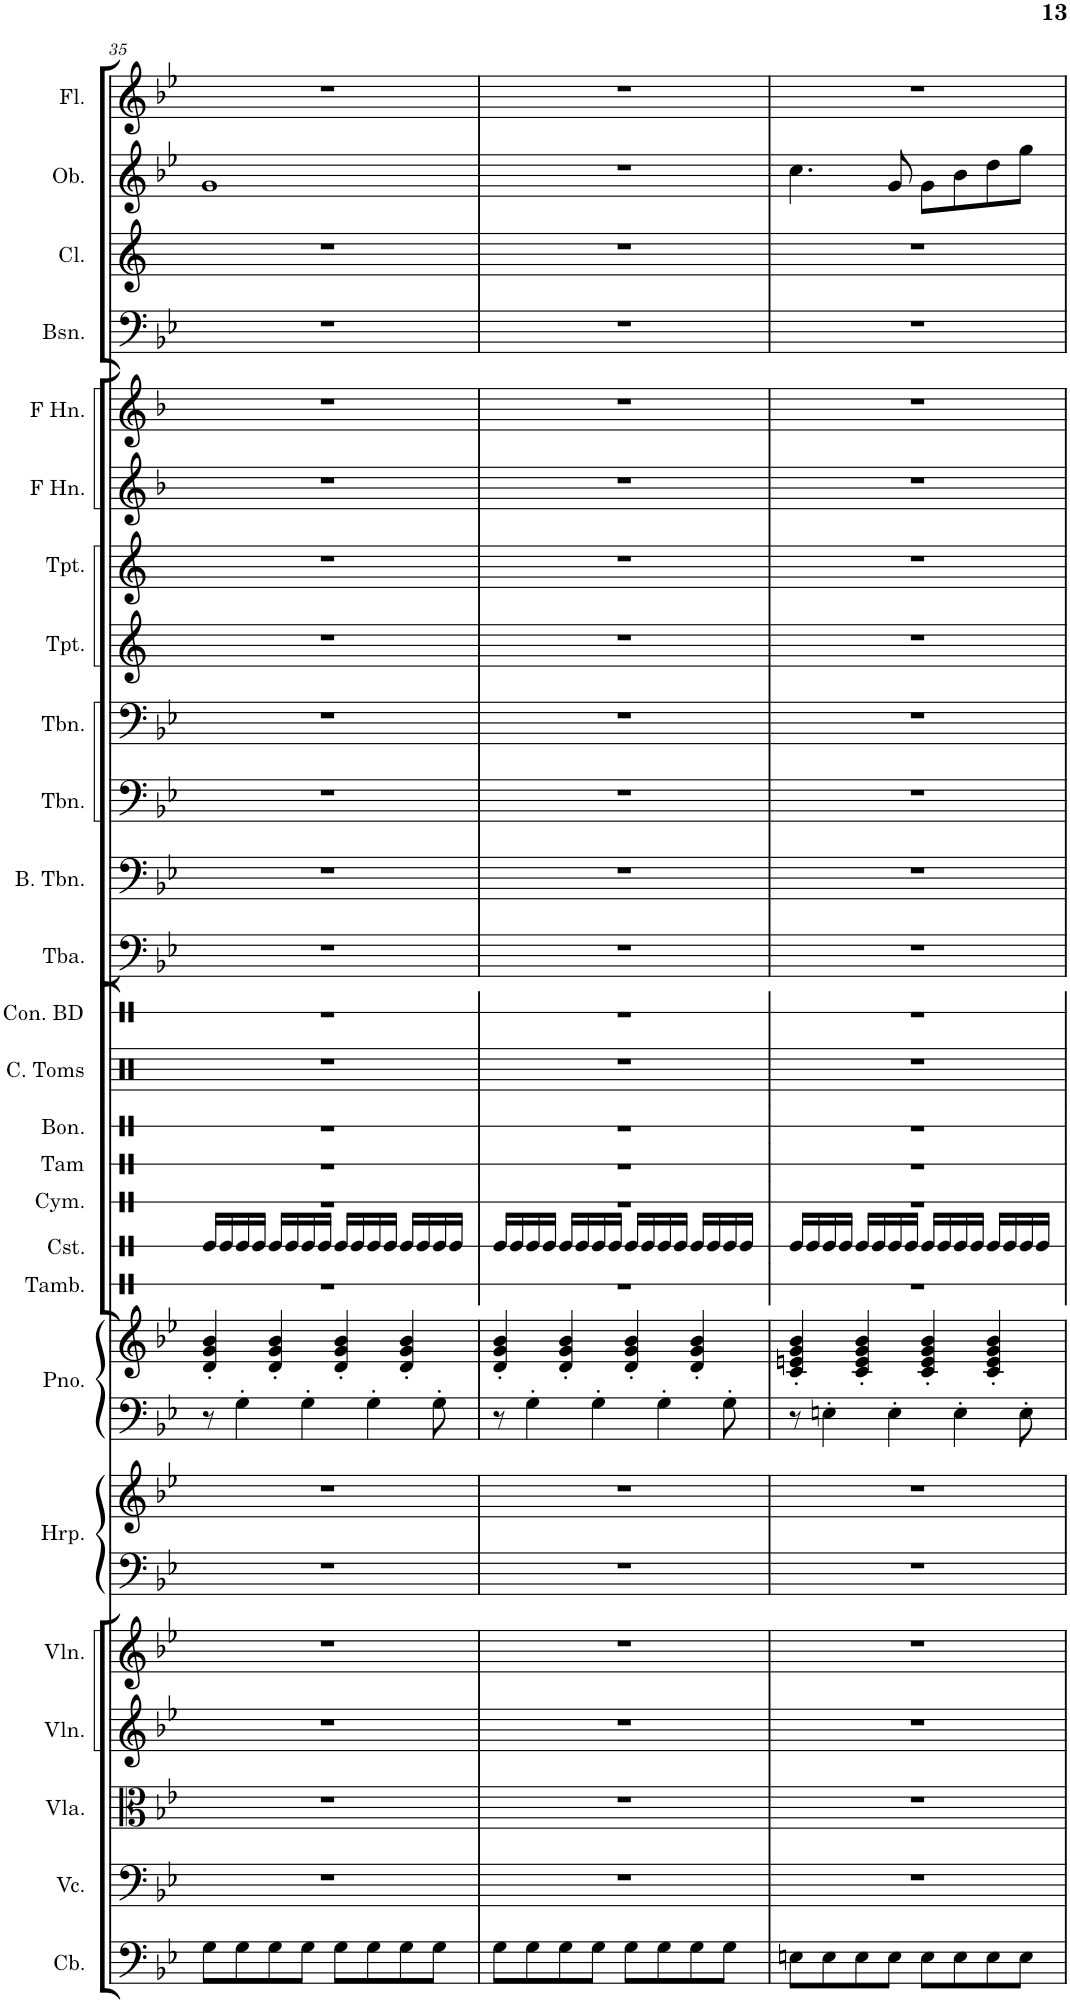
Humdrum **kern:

**kern	**kern	**kern	**kern	**kern	**kern	**kern	**kern	**kern	**kern	**kern	**kern	**kern	**kern	**kern	**kern	**kern	**kern	**kern	**kern	**kern	**kern	**kern	**kern	**kern
*part23	*part22	*part21	*part20	*part19	*part18	*part18	*part17	*part17	*part16	*part15	*part14	*part13	*part12	*part11	*part10	*part9	*part8	*part7	*part6	*part5	*part4	*part3	*part2	*part1
*staff25	*staff24	*staff23	*staff22	*staff21	*staff20	*staff19	*staff18	*staff17	*staff16	*staff15	*staff14	*staff13	*staff12	*staff11	*staff10	*staff9	*staff8	*staff7	*staff6	*staff5	*staff4	*staff3	*staff2	*staff1
*I"Contrabass	*I"Violoncello	*I"Viola	*I"Violin 2	*I"Violin 1	*I"Harp	*	*I"Piano	*	*I"Castanets	*I"Bongos	*I"Concert Toms	*I"Concert Bass Drum	*I"Tuba	*I"Bass Trombone	*I"Trombone	*I"Trombone	*I"Trumpet	*I"Trumpet	*I"Horn in F	*I"Horn in F	*I"Bassoon	*I"Clarinet	*I"Oboe	*I"Flute
*I'Cb.	*I'Vc.	*I'Vla.	*I'Vln.	*I'Vln.	*I'Hrp.	*	*I'Pno.	*	*I'Cst.	*I'Bon.	*I'C. Toms	*I'Con. BD	*I'Tba.	*I'B. Tbn.	*I'Tbn.	*I'Tbn.	*I'Tpt.	*I'Tpt.	*	*	*I'Bsn.	*I'Cl.	*I'Ob.	*I'Fl.
!!LO:PB:g=z
*clefF4	*clefF4	*clefC3	*clefG2	*clefG2	*clefF4	*clefG2	*clefF4	*clefG2	*clefX	*clefX	*clefX	*clefX	*clefF4	*clefF4	*clefF4	*clefF4	*clefG2	*clefG2	*clefG2	*clefG2	*clefF4	*clefG2	*clefG2	*clefG2
*Trd7c12	*	*	*	*	*	*	*	*	*	*	*	*	*	*	*	*	*Trd1c2	*Trd1c2	*Trd4c7	*Trd4c7	*	*Trd1c2	*	*
*k[b-e-]	*k[b-e-]	*k[b-e-]	*k[b-e-]	*k[b-e-]	*k[b-e-]	*k[b-e-]	*k[b-e-]	*k[b-e-]	*k[]	*k[]	*k[]	*k[]	*k[b-e-]	*k[b-e-]	*k[b-e-]	*k[b-e-]	*k[]	*k[]	*k[b-]	*k[b-]	*k[b-e-]	*k[]	*k[b-e-]	*k[b-e-]
*M4/4	*M4/4	*M4/4	*M4/4	*M4/4	*M4/4	*M4/4	*M4/4	*M4/4	*M4/4	*M4/4	*M4/4	*M4/4	*M4/4	*M4/4	*M4/4	*M4/4	*M4/4	*M4/4	*M4/4	*M4/4	*M4/4	*M4/4	*M4/4	*M4/4
=35	=35	=35	=35	=35	=35	=35	=35	=35	=35	=35	=35	=35	=35	=35	=35	=35	=35	=35	=35	=35	=35	=35	=35	=35
8G\L	1r	1r	1r	1r	1r	1r	8r	4d/' 4g/' 4b-/'	16Re/LL	1r	1r	1r	1r	1r	1r	1r	1r	1r	1r	1r	1r	1r	1g	1r
.	.	.	.	.	.	.	.	.	16Re/	.	.	.	.	.	.	.	.	.	.	.	.	.	.	.
8G\	.	.	.	.	.	.	4G'\	.	16Re/	.	.	.	.	.	.	.	.	.	.	.	.	.	.	.
.	.	.	.	.	.	.	.	.	16Re/JJ	.	.	.	.	.	.	.	.	.	.	.	.	.	.	.
8G\	.	.	.	.	.	.	.	4d/' 4g/' 4b-/'	16Re/LL	.	.	.	.	.	.	.	.	.	.	.	.	.	.	.
.	.	.	.	.	.	.	.	.	16Re/	.	.	.	.	.	.	.	.	.	.	.	.	.	.	.
8G\J	.	.	.	.	.	.	4G'\	.	16Re/	.	.	.	.	.	.	.	.	.	.	.	.	.	.	.
.	.	.	.	.	.	.	.	.	16Re/JJ	.	.	.	.	.	.	.	.	.	.	.	.	.	.	.
8G\L	.	.	.	.	.	.	.	4d/' 4g/' 4b-/'	16Re/LL	.	.	.	.	.	.	.	.	.	.	.	.	.	.	.
.	.	.	.	.	.	.	.	.	16Re/	.	.	.	.	.	.	.	.	.	.	.	.	.	.	.
8G\	.	.	.	.	.	.	4G'\	.	16Re/	.	.	.	.	.	.	.	.	.	.	.	.	.	.	.
.	.	.	.	.	.	.	.	.	16Re/JJ	.	.	.	.	.	.	.	.	.	.	.	.	.	.	.
8G\	.	.	.	.	.	.	.	4d/' 4g/' 4b-/'	16Re/LL	.	.	.	.	.	.	.	.	.	.	.	.	.	.	.
.	.	.	.	.	.	.	.	.	16Re/	.	.	.	.	.	.	.	.	.	.	.	.	.	.	.
8G\J	.	.	.	.	.	.	8G'\	.	16Re/	.	.	.	.	.	.	.	.	.	.	.	.	.	.	.
.	.	.	.	.	.	.	.	.	16Re/JJ	.	.	.	.	.	.	.	.	.	.	.	.	.	.	.
=36	=36	=36	=36	=36	=36	=36	=36	=36	=36	=36	=36	=36	=36	=36	=36	=36	=36	=36	=36	=36	=36	=36	=36	=36
8G\L	1r	1r	1r	1r	1r	1r	8r	4d/' 4g/' 4b-/'	16Re/LL	1r	1r	1r	1r	1r	1r	1r	1r	1r	1r	1r	1r	1r	1r	1r
.	.	.	.	.	.	.	.	.	16Re/	.	.	.	.	.	.	.	.	.	.	.	.	.	.	.
8G\	.	.	.	.	.	.	4G'\	.	16Re/	.	.	.	.	.	.	.	.	.	.	.	.	.	.	.
.	.	.	.	.	.	.	.	.	16Re/JJ	.	.	.	.	.	.	.	.	.	.	.	.	.	.	.
8G\	.	.	.	.	.	.	.	4d/' 4g/' 4b-/'	16Re/LL	.	.	.	.	.	.	.	.	.	.	.	.	.	.	.
.	.	.	.	.	.	.	.	.	16Re/	.	.	.	.	.	.	.	.	.	.	.	.	.	.	.
8G\J	.	.	.	.	.	.	4G'\	.	16Re/	.	.	.	.	.	.	.	.	.	.	.	.	.	.	.
.	.	.	.	.	.	.	.	.	16Re/JJ	.	.	.	.	.	.	.	.	.	.	.	.	.	.	.
8G\L	.	.	.	.	.	.	.	4d/' 4g/' 4b-/'	16Re/LL	.	.	.	.	.	.	.	.	.	.	.	.	.	.	.
.	.	.	.	.	.	.	.	.	16Re/	.	.	.	.	.	.	.	.	.	.	.	.	.	.	.
8G\	.	.	.	.	.	.	4G'\	.	16Re/	.	.	.	.	.	.	.	.	.	.	.	.	.	.	.
.	.	.	.	.	.	.	.	.	16Re/JJ	.	.	.	.	.	.	.	.	.	.	.	.	.	.	.
8G\	.	.	.	.	.	.	.	4d/' 4g/' 4b-/'	16Re/LL	.	.	.	.	.	.	.	.	.	.	.	.	.	.	.
.	.	.	.	.	.	.	.	.	16Re/	.	.	.	.	.	.	.	.	.	.	.	.	.	.	.
8G\J	.	.	.	.	.	.	8G'\	.	16Re/	.	.	.	.	.	.	.	.	.	.	.	.	.	.	.
.	.	.	.	.	.	.	.	.	16Re/JJ	.	.	.	.	.	.	.	.	.	.	.	.	.	.	.
=37	=37	=37	=37	=37	=37	=37	=37	=37	=37	=37	=37	=37	=37	=37	=37	=37	=37	=37	=37	=37	=37	=37	=37	=37
8En\L	1r	1r	1r	1r	1r	1r	8r	4c/' 4en/' 4g/' 4b-/'	16Re/LL	1r	1r	1r	1r	1r	1r	1r	1r	1r	1r	1r	1r	1r	4.cc\	1r
.	.	.	.	.	.	.	.	.	16Re/	.	.	.	.	.	.	.	.	.	.	.	.	.	.	.
8E\	.	.	.	.	.	.	4En'\	.	16Re/	.	.	.	.	.	.	.	.	.	.	.	.	.	.	.
.	.	.	.	.	.	.	.	.	16Re/JJ	.	.	.	.	.	.	.	.	.	.	.	.	.	.	.
8E\	.	.	.	.	.	.	.	4c/' 4e/' 4g/' 4b-/'	16Re/LL	.	.	.	.	.	.	.	.	.	.	.	.	.	.	.
.	.	.	.	.	.	.	.	.	16Re/	.	.	.	.	.	.	.	.	.	.	.	.	.	.	.
8E\J	.	.	.	.	.	.	4E'\	.	16Re/	.	.	.	.	.	.	.	.	.	.	.	.	.	8g/	.
.	.	.	.	.	.	.	.	.	16Re/JJ	.	.	.	.	.	.	.	.	.	.	.	.	.	.	.
8E\L	.	.	.	.	.	.	.	4c/' 4e/' 4g/' 4b-/'	16Re/LL	.	.	.	.	.	.	.	.	.	.	.	.	.	8g\L	.
.	.	.	.	.	.	.	.	.	16Re/	.	.	.	.	.	.	.	.	.	.	.	.	.	.	.
8E\	.	.	.	.	.	.	4E'\	.	16Re/	.	.	.	.	.	.	.	.	.	.	.	.	.	8b-\	.
.	.	.	.	.	.	.	.	.	16Re/JJ	.	.	.	.	.	.	.	.	.	.	.	.	.	.	.
8E\	.	.	.	.	.	.	.	4c/' 4e/' 4g/' 4b-/'	16Re/LL	.	.	.	.	.	.	.	.	.	.	.	.	.	8dd\	.
.	.	.	.	.	.	.	.	.	16Re/	.	.	.	.	.	.	.	.	.	.	.	.	.	.	.
8E\J	.	.	.	.	.	.	8E'\	.	16Re/	.	.	.	.	.	.	.	.	.	.	.	.	.	8gg\J	.
.	.	.	.	.	.	.	.	.	16Re/JJ	.	.	.	.	.	.	.	.	.	.	.	.	.	.	.
=	=	=	=	=	=	=	=	=	=	=	=	=	=	=	=	=	=	=	=	=	=	=	=	=
*-	*-	*-	*-	*-	*-	*-	*-	*-	*-	*-	*-	*-	*-	*-	*-	*-	*-	*-	*-	*-	*-	*-	*-	*-
